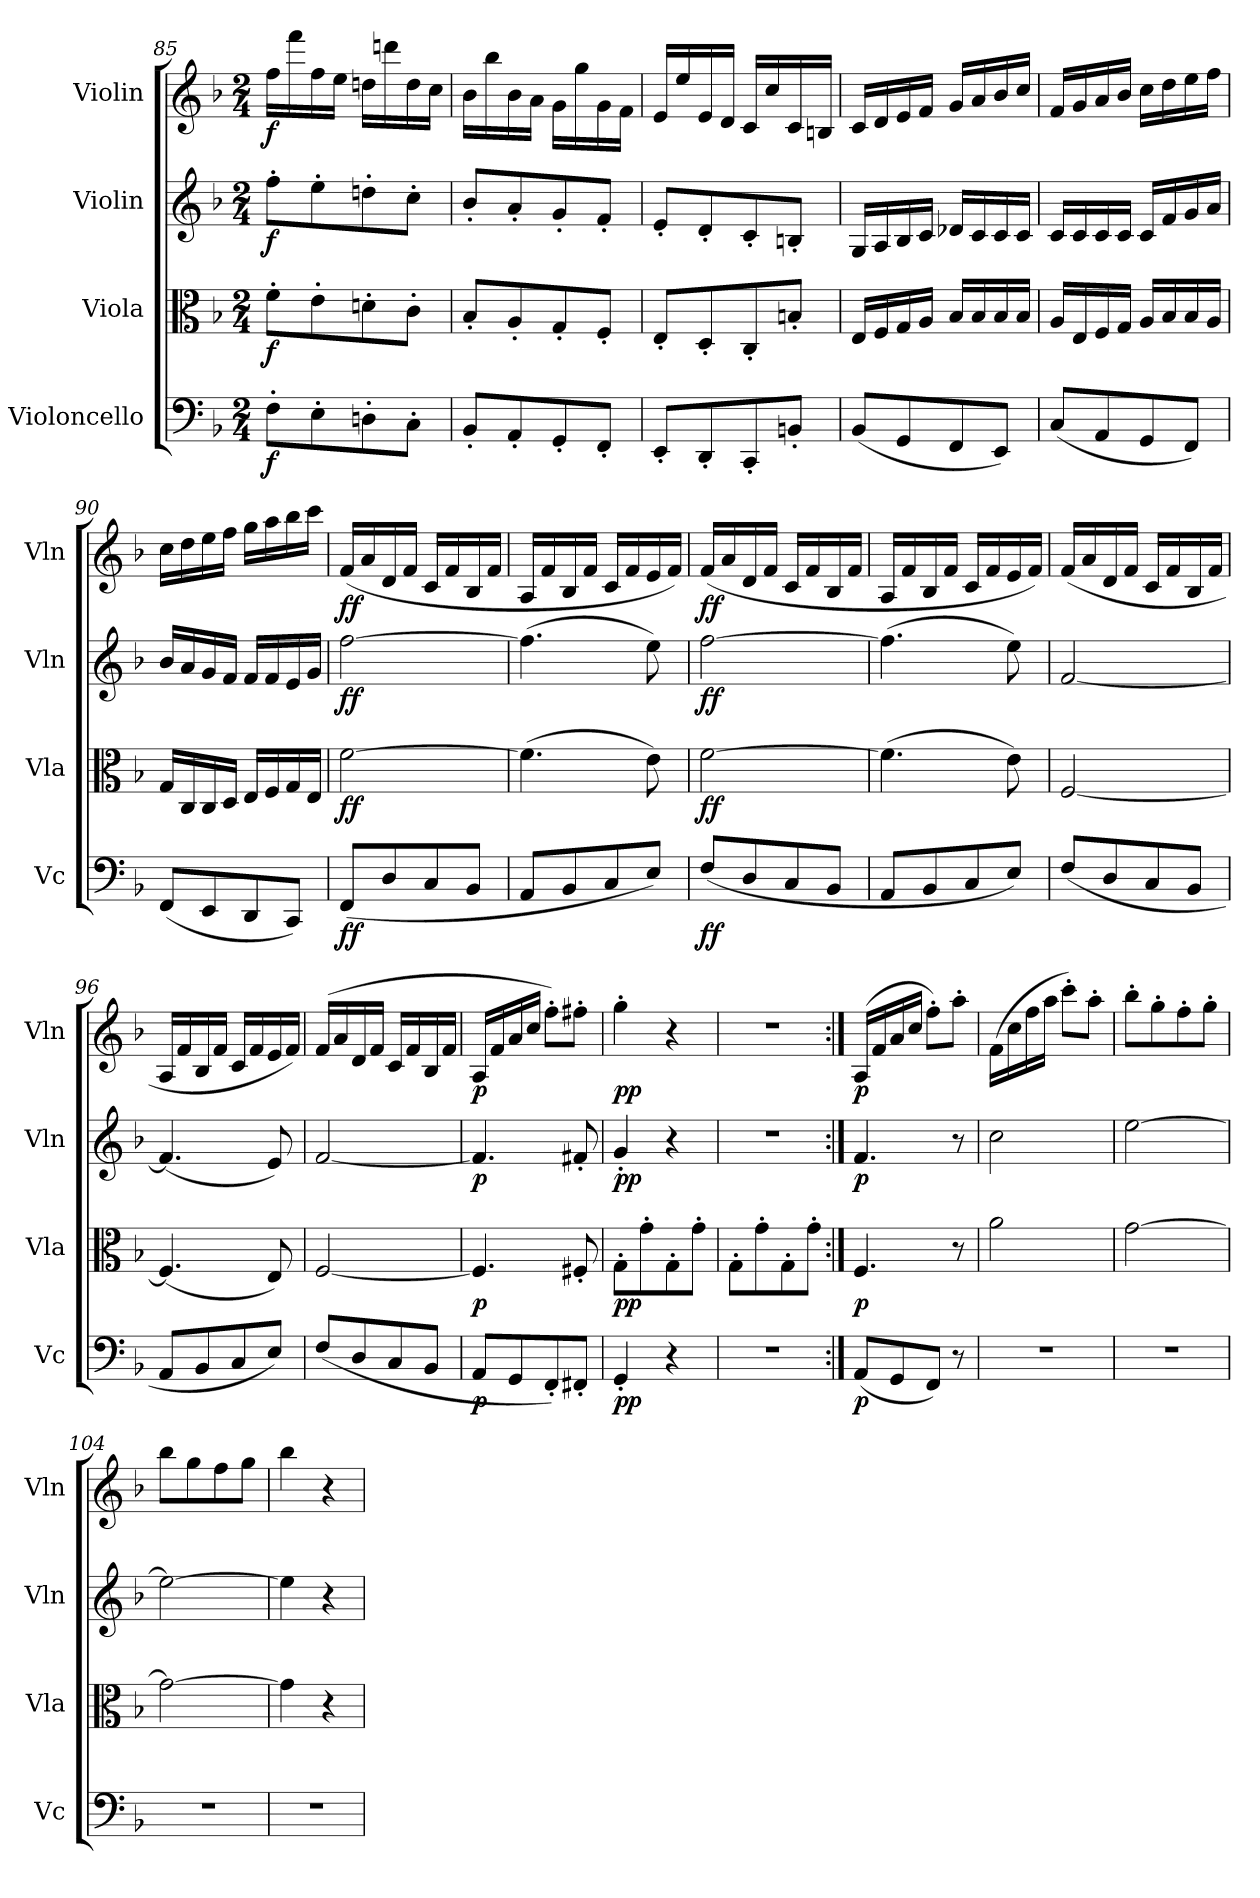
**kern	**dynam	**kern	**dynam	**kern	**dynam	**kern	**dynam
*part4	*part4	*part3	*part3	*part2	*part2	*part1	*part1
*staff4	*staff4	*staff3	*staff3	*staff2	*staff2	*staff1	*staff1
*I"Violoncello	*	*I"Viola	*	*I"Violin	*	*I"Violin	*
*I'Vc	*	*I'Vla	*	*I'Vln	*	*I'Vln	*
*clefF4	*	*clefC3	*	*clefG2	*	*clefG2	*
*k[b-]	*	*k[b-]	*	*k[b-]	*	*k[b-]	*
*M2/4	*	*M2/4	*	*M2/4	*	*M2/4	*
=85	=85	=85	=85	=85	=85	=85	=85
8F'\L	f	8f'\L	f	8ff'\L	f	16ff\LL	f
.	.	.	.	.	.	16fff\	.
8E'\	.	8e'\	.	8ee'\	.	16ff\	.
.	.	.	.	.	.	16ee\JJ	.
8Dn'\	.	8dn'\	.	8ddn'\	.	16ddn\LL	.
.	.	.	.	.	.	16dddn\	.
8C'\J	.	8c'\J	.	8cc'\J	.	16dd\	.
.	.	.	.	.	.	16cc\JJ	.
=86	=86	=86	=86	=86	=86	=86	=86
8BB-'/L	.	8B-'/L	.	8b-'/L	.	16b-\LL	.
.	.	.	.	.	.	16bb-\	.
8AA'/	.	8A'/	.	8a'/	.	16b-\	.
.	.	.	.	.	.	16a\JJ	.
8GG'/	.	8G'/	.	8g'/	.	16g\LL	.
.	.	.	.	.	.	16gg\	.
8FF'/J	.	8F'/J	.	8f'/J	.	16g\	.
.	.	.	.	.	.	16f\JJ	.
=87	=87	=87	=87	=87	=87	=87	=87
8EE'/L	.	8E'/L	.	8e'/L	.	16e/LL	.
.	.	.	.	.	.	16ee/	.
8DD'/	.	8D'/	.	8d'/	.	16e/	.
.	.	.	.	.	.	16d/JJ	.
8CC'/	.	8C'/	.	8c'/	.	16c/LL	.
.	.	.	.	.	.	16cc/	.
8BBn'/J	.	8Bn'/J	.	8Bn'/J	.	16c/	.
.	.	.	.	.	.	16Bn/JJ	.
=88	=88	=88	=88	=88	=88	=88	=88
(8BB-/L	.	16E/LL	.	16G/LL	.	16c/LL	.
.	.	16F/	.	16A/	.	16d/	.
8GG/	.	16G/	.	16B-/	.	16e/	.
.	.	16A/JJ	.	16c/JJ	.	16f/JJ	.
8FF/	.	16B-/LL	.	16d-X/LL	.	16g/LL	.
.	.	16B-/	.	16c/	.	16a/	.
8EE/J)	.	16B-/	.	16c/	.	16b-/	.
.	.	16B-/JJ	.	16c/JJ	.	16cc/JJ	.
=89	=89	=89	=89	=89	=89	=89	=89
(8C/L	.	16A/LL	.	16c/LL	.	16f/LL	.
.	.	16E/	.	16c/	.	16g/	.
8AA/	.	16F/	.	16c/	.	16a/	.
.	.	16G/JJ	.	16c/JJ	.	16b-/JJ	.
8GG/	.	16A/LL	.	16c/LL	.	16cc\LL	.
.	.	16B-/	.	16f/	.	16dd\	.
8FF/J)	.	16B-/	.	16g/	.	16ee\	.
.	.	16A/JJ	.	16a/JJ	.	16ff\JJ	.
=90	=90	=90	=90	=90	=90	=90	=90
(8FF/L	.	16G/LL	.	16b-/LL	.	16cc\LL	.
.	.	16C/	.	16a/	.	16dd\	.
8EE/	.	16C/	.	16g/	.	16ee\	.
.	.	16D/JJ	.	16f/JJ	.	16ff\JJ	.
8DD/	.	16E/LL	.	16f/LL	.	16gg\LL	.
.	.	16F/	.	16f/	.	16aa\	.
8CC/J)	.	16G/	.	16e/	.	16bb-\	.
.	.	16E/JJ	.	16g/JJ	.	16ccc\JJ	.
=91	=91	=91	=91	=91	=91	=91	=91
(8FF/L	ff	[2f\	ff	[2ff\	ff	(16f/LL	ff
.	.	.	.	.	.	16a/	.
8D/	.	.	.	.	.	16d/	.
.	.	.	.	.	.	16f/JJ	.
8C/	.	.	.	.	.	16c/LL	.
.	.	.	.	.	.	16f/	.
8BB-/J	.	.	.	.	.	16B-/	.
.	.	.	.	.	.	16f/JJ	.
=92	=92	=92	=92	=92	=92	=92	=92
8AA/L	.	(4.f\]	.	(4.ff\]	.	16A/LL	.
.	.	.	.	.	.	16f/	.
8BB-/	.	.	.	.	.	16B-/	.
.	.	.	.	.	.	16f/JJ	.
8C/	.	.	.	.	.	16c/LL	.
.	.	.	.	.	.	16f/	.
8E/J)	.	8e\)	.	8ee\)	.	16e/	.
.	.	.	.	.	.	16f/JJ)	.
=93	=93	=93	=93	=93	=93	=93	=93
(8F/L	ff	[2f\	ff	[2ff\	ff	(16f/LL	ff
.	.	.	.	.	.	16a/	.
8D/	.	.	.	.	.	16d/	.
.	.	.	.	.	.	16f/JJ	.
8C/	.	.	.	.	.	16c/LL	.
.	.	.	.	.	.	16f/	.
8BB-/J	.	.	.	.	.	16B-/	.
.	.	.	.	.	.	16f/JJ	.
=94	=94	=94	=94	=94	=94	=94	=94
8AA/L	.	(4.f\]	.	(4.ff\]	.	16A/LL	.
.	.	.	.	.	.	16f/	.
8BB-/	.	.	.	.	.	16B-/	.
.	.	.	.	.	.	16f/JJ	.
8C/	.	.	.	.	.	16c/LL	.
.	.	.	.	.	.	16f/	.
8E/J)	.	8e\)	.	8ee\)	.	16e/	.
.	.	.	.	.	.	16f/JJ)	.
=95	=95	=95	=95	=95	=95	=95	=95
(8F/L	.	[2F/	.	[2f/	.	(16f/LL	.
.	.	.	.	.	.	16a/	.
8D/	.	.	.	.	.	16d/	.
.	.	.	.	.	.	16f/JJ	.
8C/	.	.	.	.	.	16c/LL	.
.	.	.	.	.	.	16f/	.
8BB-/J	.	.	.	.	.	16B-/	.
.	.	.	.	.	.	16f/JJ	.
=96	=96	=96	=96	=96	=96	=96	=96
8AA/L	.	(4.F/]	.	(4.f/]	.	16A/LL	.
.	.	.	.	.	.	16f/	.
8BB-/	.	.	.	.	.	16B-/	.
.	.	.	.	.	.	16f/JJ	.
8C/	.	.	.	.	.	16c/LL	.
.	.	.	.	.	.	16f/	.
8E/J)	.	8E/)	.	8e/)	.	16e/	.
.	.	.	.	.	.	16f/JJ)	.
=97	=97	=97	=97	=97	=97	=97	=97
(8F/L	.	[2F/	.	[2f/	.	(16f/LL	.
.	.	.	.	.	.	16a/	.
8D/	.	.	.	.	.	16d/	.
.	.	.	.	.	.	16f/JJ	.
8C/	.	.	.	.	.	16c/LL	.
.	.	.	.	.	.	16f/	.
8BB-/J	.	.	.	.	.	16B-/	.
.	.	.	.	.	.	16f/JJ	.
=98	=98	=98	=98	=98	=98	=98	=98
8AA/L	p	4.F/]	p	4.f/]	p	16A/LL	p
.	.	.	.	.	.	16f/	.
8GG/	.	.	.	.	.	16a/	.
.	.	.	.	.	.	16cc/JJ	.
8FF'/)	.	.	.	.	.	8ff'\L)	.
8FF#X'/J	.	8F#X'/	.	8f#X'/	.	8ff#X'\J	.
=99	=99	=99	=99	=99	=99	=99	=99
4GG'/	pp	8G'\L	pp	4g'/	pp	4gg'\	pp
.	.	8g'\	.	.	.	.	.
4r	.	8G'\	.	4r	.	4r	.
.	.	8g'\J	.	.	.	.	.
=100	=100	=100	=100	=100	=100	=100	=100
2r	.	8G'\L	.	2r	.	2r	.
.	.	8g'\	.	.	.	.	.
.	.	8G'\	.	.	.	.	.
.	.	8g'\J	.	.	.	.	.
=101:|!	=101:|!	=101:|!	=101:|!	=101:|!	=101:|!	=101:|!	=101:|!
(8AA/L	p	4.F/	p	4.f/	p	(16A/LL	p
.	.	.	.	.	.	16f/	.
8GG/	.	.	.	.	.	16a/	.
.	.	.	.	.	.	16cc/JJ	.
8FF/J)	.	.	.	.	.	8ff'\L)	.
8r	.	8r	.	8r	.	8aa'\J	.
=102	=102	=102	=102	=102	=102	=102	=102
2r	.	2a\	.	2cc\	.	(16f\LL	.
.	.	.	.	.	.	16cc\	.
.	.	.	.	.	.	16ff\	.
.	.	.	.	.	.	16aa\JJ	.
.	.	.	.	.	.	8ccc'\L)	.
.	.	.	.	.	.	8aa'\J	.
=103	=103	=103	=103	=103	=103	=103	=103
2r	.	[2g\	.	[2ee\	.	8bb-'\L	.
.	.	.	.	.	.	8gg'\	.
.	.	.	.	.	.	8ff'\	.
.	.	.	.	.	.	8gg'\J	.
=104	=104	=104	=104	=104	=104	=104	=104
2r	.	2g\_	.	2ee\_	.	8bb-\L	.
.	.	.	.	.	.	8gg\	.
.	.	.	.	.	.	8ff\	.
.	.	.	.	.	.	8gg\J	.
=105	=105	=105	=105	=105	=105	=105	=105
2r	.	4g\]	.	4ee\]	.	4bb-\	.
.	.	4r	.	4r	.	4r	.
=	=	=	=	=	=	=	=
*-	*-	*-	*-	*-	*-	*-	*-
